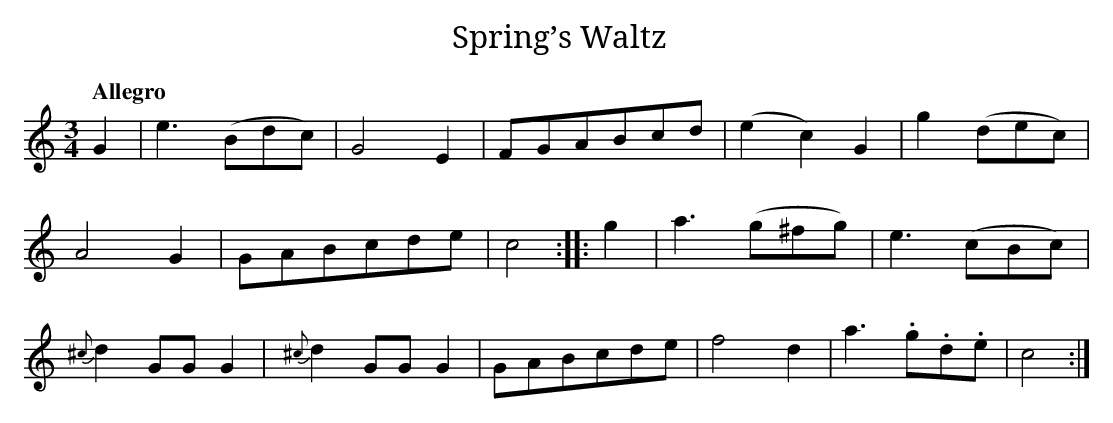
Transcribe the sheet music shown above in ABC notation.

X:1
T:Spring’s Waltz
M:3/4
L:1/8
Q:"Allegro"
K:C
G2|e3 (Bdc)|G4 E2|FGABcd|(e2c2)G2|g2 (dec)|
A4 G2|GABcde|c4::g2|a3 (g^fg)|e3 (cBc)|
{^c}d2 GG G2|{^c}d2 GG G2|GABcde|f4 d2|a3 .g.d.e|c4:|]
